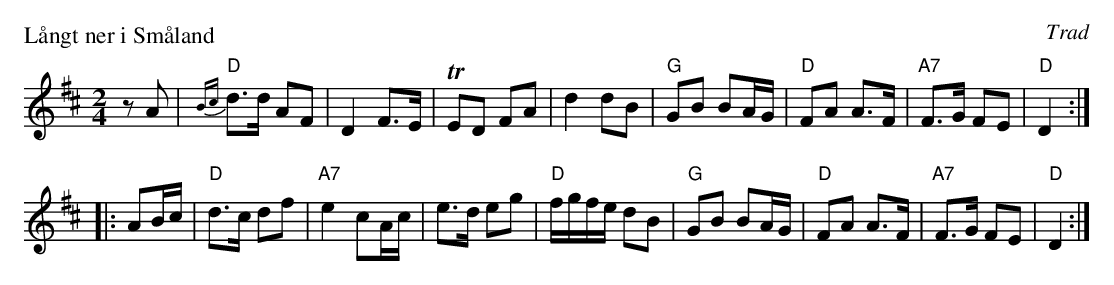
X:1
P: L\aangt ner i Sm\aaland
O: Trad
M: 2/4
L: 1/16
K: D
z2 A2 \
| "D"{Bc}d3d A2F2 | D4 F3E | TE2D2 F2A2 |d4 d2B2 \
| "G"G2B2 B2AG | "D"F2A2 A3F | "A7"F3G F2E2 | "D"D4 :|
|: A2Bc \
| "D"d3c d2f2 | "A7"e4 c2Ac | e3d e2g2 | "D"fgfe d2B2 \
| "G"G2B2 B2AG | "D"F2A2 A3F | "A7"F3G F2E2 | "D"D4 :|
